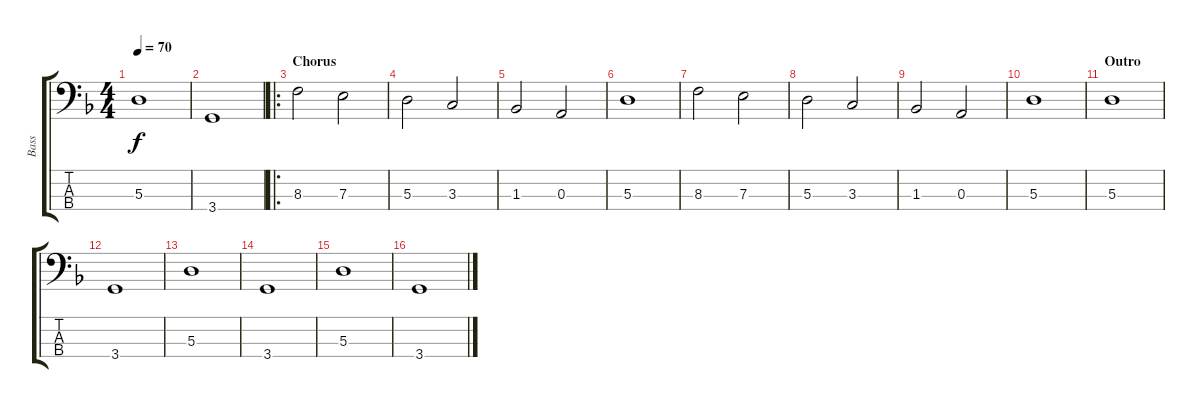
\track ("Bass" "Bass") {instrument electricbasspick}
\staff {score tabs}
\tuning (G2 D2 A1 E1) {hide}
\ts (4 4)
\tempo 70
\clef f4
\ks f
5.3.1{dy f} |
3.4.1 |
\ro
\section ("" "Chorus")
8.3.2 7.3.2 |
5.3.2 3.3.2 |
1.3.2 0.3.2 |
5.3.1 |
8.3.2 7.3.2 |
5.3.2 3.3.2 |
1.3.2 0.3.2 |
5.3.1 |
\section ("" "Outro")
5.3.1 |
3.4.1 |
5.3.1 |
3.4.1 |
5.3.1 |
3.4.1
